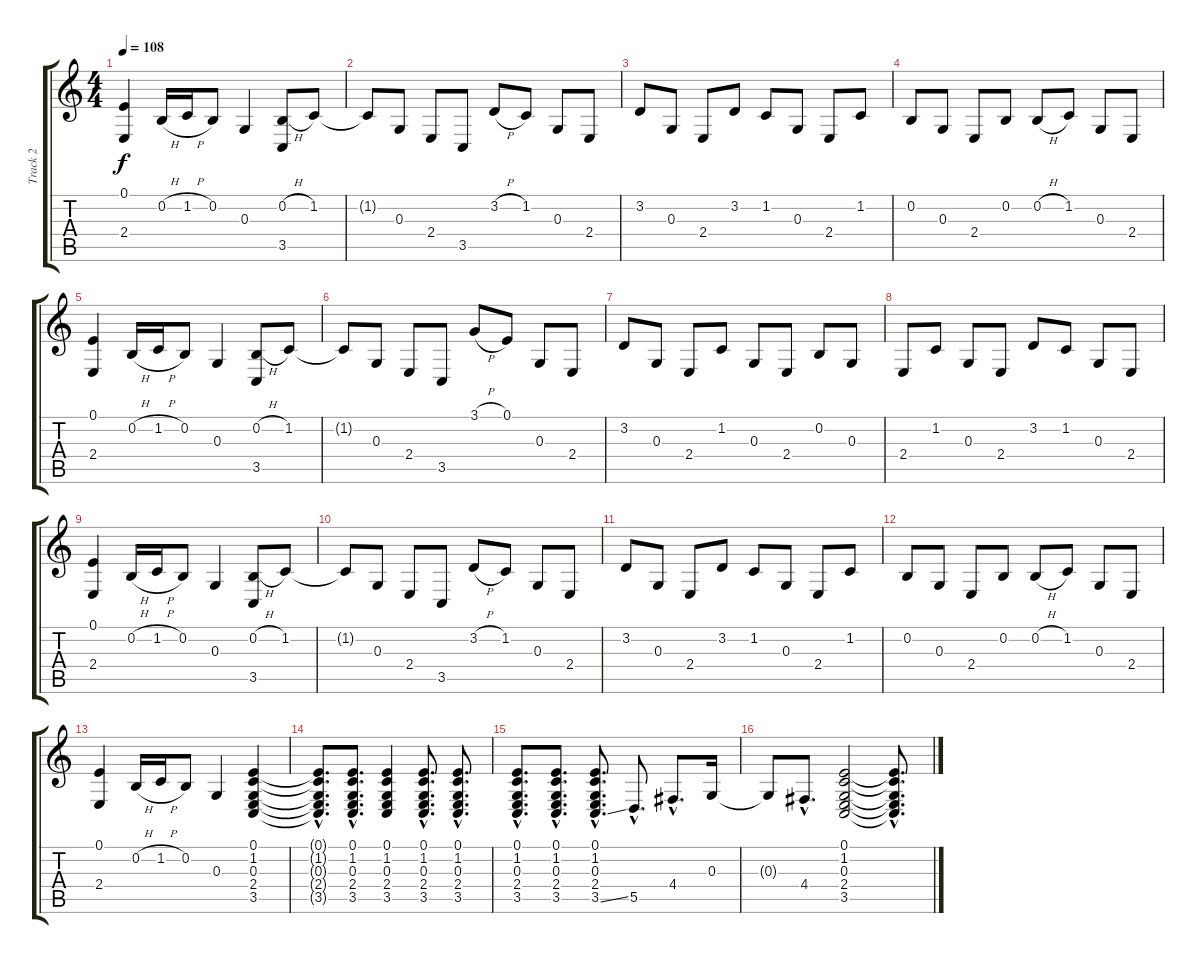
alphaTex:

\track ("Track 2" "Track 2") {instrument synthstrings2}
\staff {score tabs}
\tuning (E4 B3 G3 D3 A2 E2) {hide}
\ts (4 4)
\tempo 108
\clef g2
\ks c
(0.1 2.4).4{dy f} 0.2{h}.16 1.2{h}.16 0.2.8 0.3.4 (0.2{h} 3.5).8 1.2.8 |
1.2{t}.8 0.3.8 2.4.8 3.5.8 3.2{h}.8 1.2.8 0.3.8 2.4.8 |
3.2.8 0.3.8 2.4.8 3.2.8 1.2.8 0.3.8 2.4.8 1.2.8 |
0.2.8 0.3.8 2.4.8 0.2.8 0.2{h}.8 1.2.8 0.3.8 2.4.8 |
(0.1 2.4).4 0.2{h}.16 1.2{h}.16 0.2.8 0.3.4 (0.2{h} 3.5).8 1.2.8 |
1.2{t}.8 0.3.8 2.4.8 3.5.8 3.1{h}.8 0.1.8 0.3.8 2.4.8 |
3.2.8 0.3.8 2.4.8 1.2.8 0.3.8 2.4.8 0.2.8 0.3.8 |
2.4.8 1.2.8 0.3.8 2.4.8 3.2.8 1.2.8 0.3.8 2.4.8 |
(0.1 2.4).4 0.2{h}.16 1.2{h}.16 0.2.8 0.3.4 (0.2{h} 3.5).8 1.2.8 |
1.2{t}.8 0.3.8 2.4.8 3.5.8 3.2{h}.8 1.2.8 0.3.8 2.4.8 |
3.2.8 0.3.8 2.4.8 3.2.8 1.2.8 0.3.8 2.4.8 1.2.8 |
0.2.8 0.3.8 2.4.8 0.2.8 0.2{h}.8 1.2.8 0.3.8 2.4.8 |
(0.1 2.4).4 0.2{h}.16 1.2{h}.16 0.2.8 0.3.4 (0.1 1.2 0.3 2.4 3.5).4 |
(0.1{hac t} 1.2{hac t} 0.3{hac t} 2.4{hac t} 3.5{hac t}).8{d} (0.1{hac} 1.2{hac} 0.3{hac} 2.4{hac} 3.5{hac}).8{d} (0.1 1.2 0.3 2.4 3.5).4 (0.1{hac} 1.2{hac} 0.3{hac} 2.4{hac} 3.5{hac}).8{d} (0.1{hac} 1.2{hac} 0.3{hac} 2.4{hac} 3.5{hac}).8{d} |
(0.1{hac} 1.2{hac} 0.3{hac} 2.4{hac} 3.5{hac}).8{d} (0.1{hac} 1.2{hac} 0.3{hac} 2.4{hac} 3.5{hac}).8{d} (0.1{hac} 1.2{hac} 0.3{hac} 2.4{hac} 3.5{ss hac}).8{d} 5.5{hac}.8{d} 4.4{hac}.8{d} 0.3.16 |
0.3{t}.8 4.4{hac}.8{d} (0.1 1.2 0.3 2.4 3.5).2 (0.1{hac t} 1.2{hac t} 0.3{hac t} 2.4{hac t} 3.5{hac t}).8{d}
